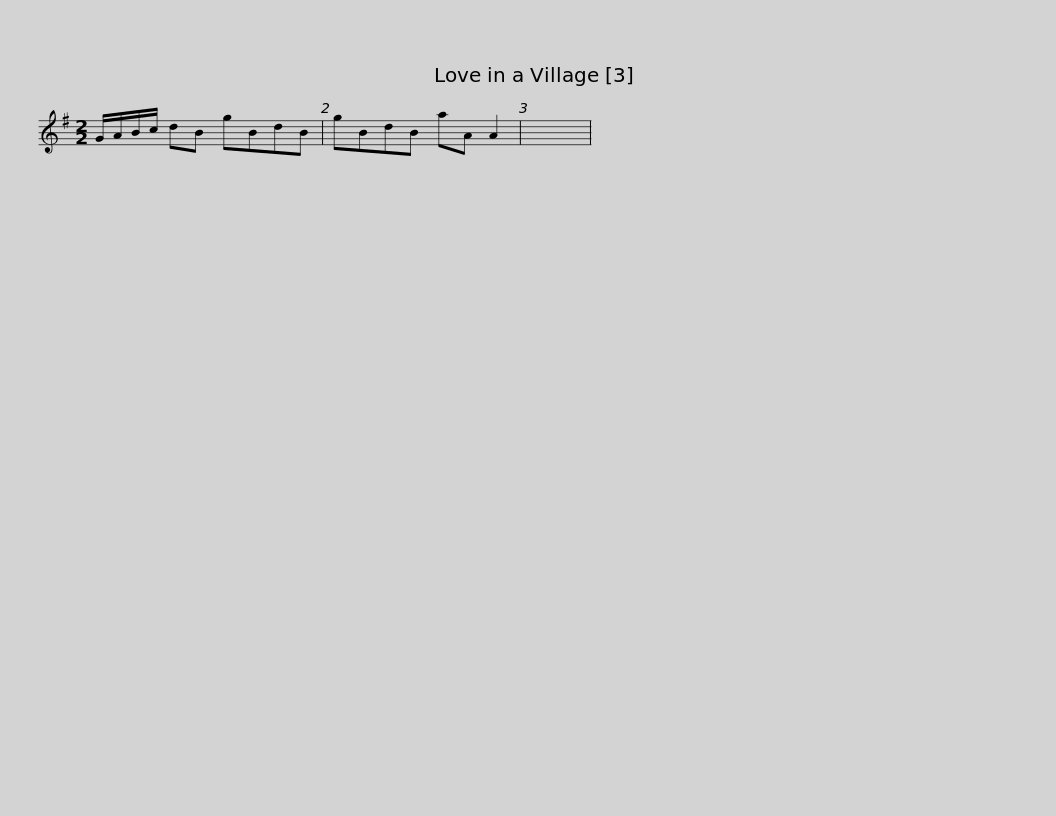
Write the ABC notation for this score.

X:1
L:1/8
M:2/2
I:linebreak $
K:G
V:1 treble
V:1
 G/A/B/c/ dB gBdB | gBdB aA A2 | x8 | %3
